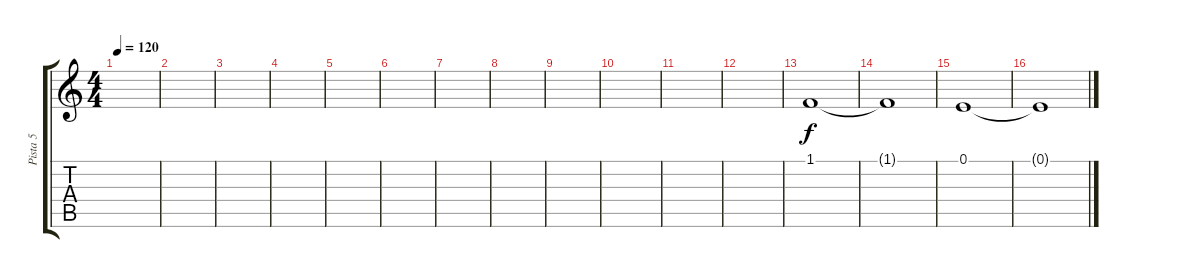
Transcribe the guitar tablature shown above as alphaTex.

\track ("Pista 5" "Pista 5") {instrument stringensemble1}
\staff {score tabs}
\tuning (E4 B3 G3 D3 A2 E2) {hide}
\ts (4 4)
\tempo 120
\clef g2
\ks c
|
|
|
|
|
|
|
|
|
|
|
|
1.1.1 |
1.1{t}.1 |
0.1.1 |
0.1{t}.1
